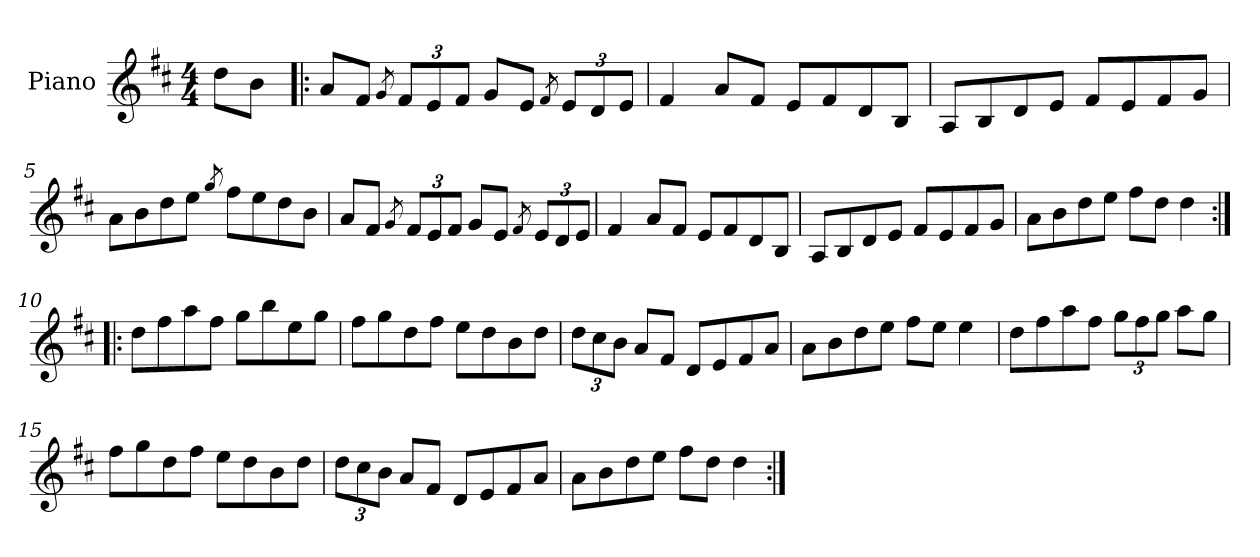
**kern
*part1
*staff1
*I"Piano
*I'Pno
*clefG2
*k[f#c#]
*D:
*M4/4
=1
8dd\L
8b\J
=2!|:
8a/L
8f#/J
8qg/
12f#/L
12e/
12f#/J
8g/L
8e/J
8qf#/
12e/L
12d/
12e/J
=3
4f#/
8a/L
8f#/J
8e/L
8f#/
8d/
8B/J
=4
8A/L
8B/
8d/
8e/J
8f#/L
8e/
8f#/
8g/J
=5
8a\L
8b\
8dd\
8ee\J
8qgg/
8ff#\L
8ee\
8dd\
8b\J
=6
8a/L
8f#/J
8qg/
12f#/L
12e/
12f#/J
8g/L
8e/J
8qf#/
12e/L
12d/
12e/J
=7
4f#/
8a/L
8f#/J
8e/L
8f#/
8d/
8B/J
=8
8A/L
8B/
8d/
8e/J
8f#/L
8e/
8f#/
8g/J
=9
8a\L
8b\
8dd\
8ee\J
8ff#\L
8dd\J
4dd\
=10:|!|:
8dd\L
8ff#\
8aa\
8ff#\J
8gg\L
8bb\
8ee\
8gg\J
=11
8ff#\L
8gg\
8dd\
8ff#\J
8ee\L
8dd\
8b\
8dd\J
=12
12dd\L
12cc#\
12b\J
8a/L
8f#/J
8d/L
8e/
8f#/
8a/J
=13
8a\L
8b\
8dd\
8ee\J
8ff#\L
8ee\J
4ee\
=14
8dd\L
8ff#\
8aa\
8ff#\J
12gg\L
12ff#\
12gg\J
8aa\L
8gg\J
=15
8ff#\L
8gg\
8dd\
8ff#\J
8ee\L
8dd\
8b\
8dd\J
=16
12dd\L
12cc#\
12b\J
8a/L
8f#/J
8d/L
8e/
8f#/
8a/J
=17
8a\L
8b\
8dd\
8ee\J
8ff#\L
8dd\J
4dd\
=:|!
*-
